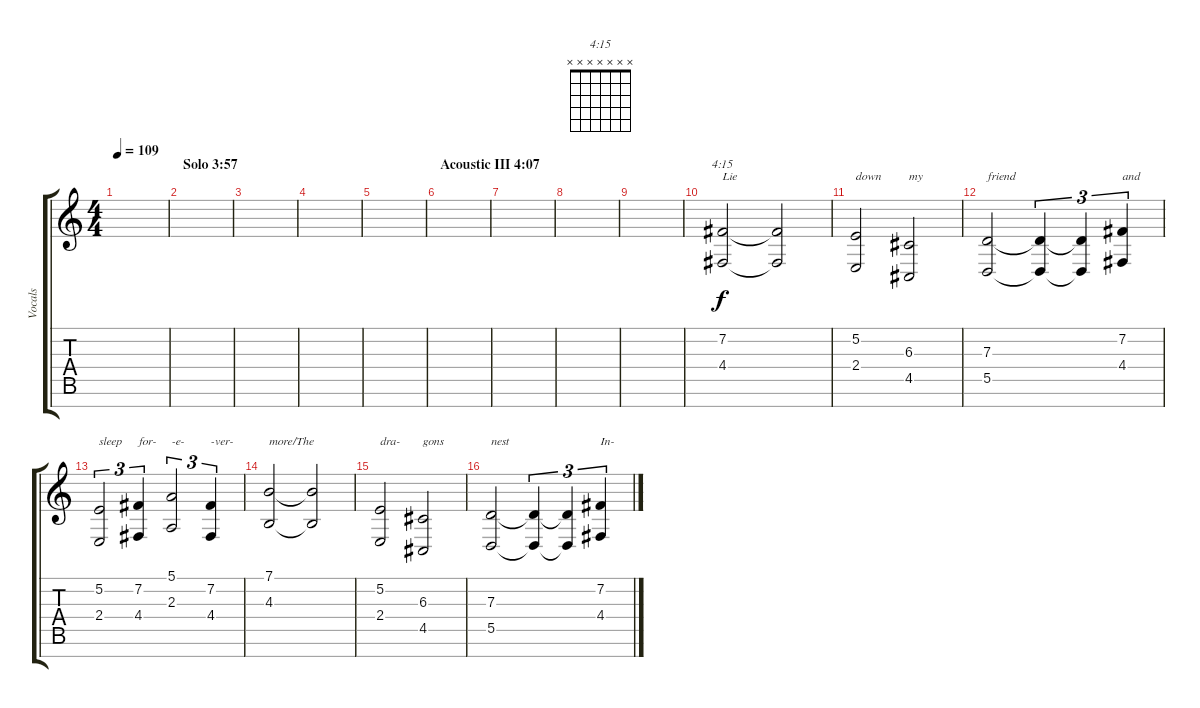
\track ("Vocals" "Vocals") {instrument stringensemble1}
\staff {score tabs}
\tuning (E4 B3 G3 D3 A2 E2 B1) {hide}
\chord ("4:15" x x x x x x x)
\ts (4 4)
\tempo 109
\clef g2
\ks c
|
\section ("" "Solo 3:57")
|
|
|
|
\section ("" "Acoustic III 4:07")
|
|
|
|
(7.2 4.4).2{ch "4:15" txt "Lie" volume 9} (7.2{t} 4.4{t}).2 |
(5.2 2.4).2{txt "down"} (6.3 4.5).2{txt "my"} |
(7.3 5.5).2{txt "friend"} (7.3{t} 5.5{t}).4{tu (3 2)} (7.3{t} 5.5{t}).4{tu (3 2)} (7.2 4.4).4{tu (3 2) txt "and"} |
(5.2 2.4).2{tu (3 2) txt "sleep"} (7.2 4.4).4{tu (3 2) txt "for-"} (5.1 2.3).2{tu (3 2) txt "-e-"} (7.2 4.4).4{tu (3 2) txt "-ver-"} |
(7.1 4.3).2{txt "more/The"} (7.1{t} 4.3{t}).2 |
(5.2 2.4).2{txt "dra-"} (6.3 4.5).2{txt "gons"} |
(7.3 5.5).2{txt "nest"} (7.3{t} 5.5{t}).4{tu (3 2)} (7.3{t} 5.5{t}).4{tu (3 2)} (7.2 4.4).4{tu (3 2) txt "In-"}
